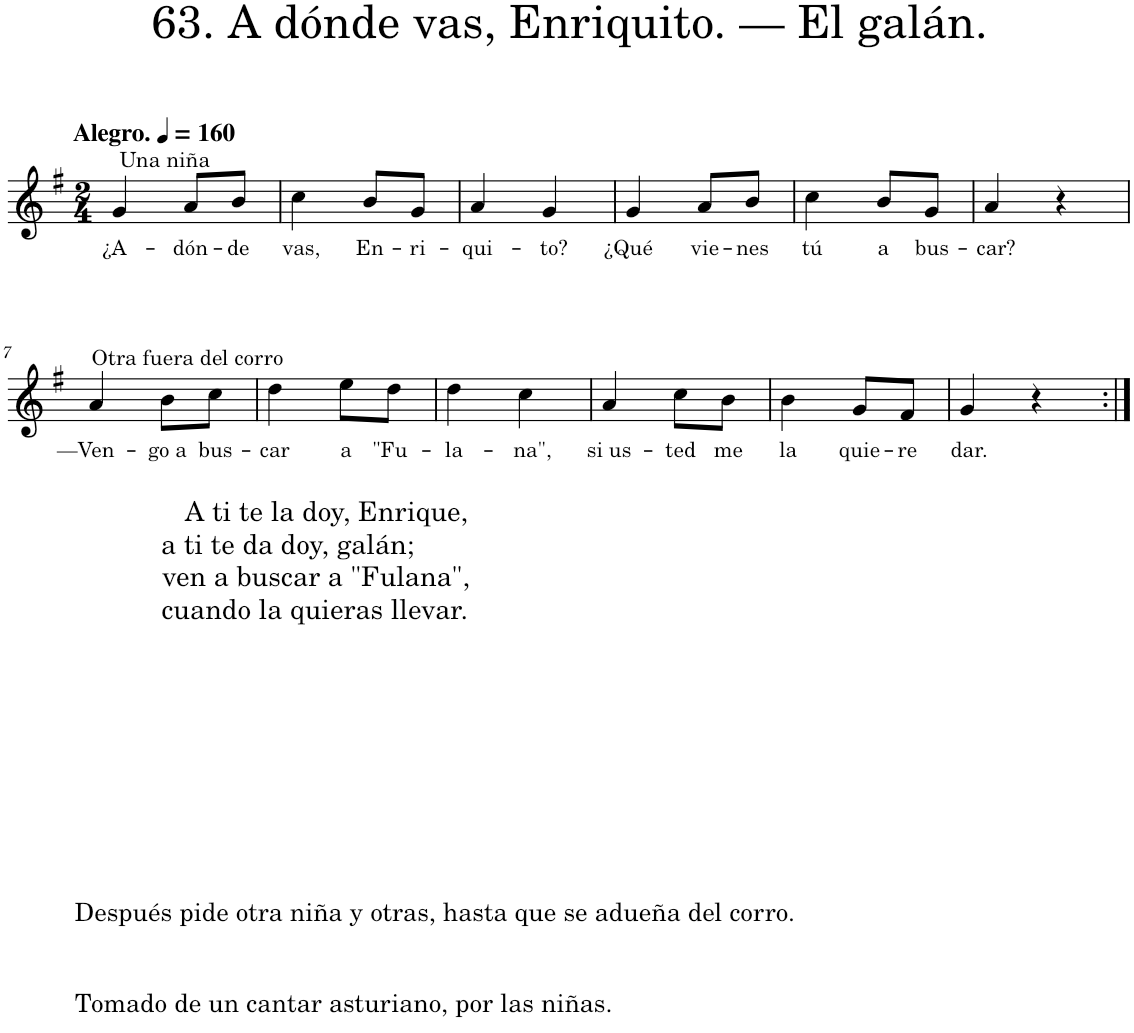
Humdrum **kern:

**kern	**text
*part1	*part1
*staff1	*staff1
*I"Piano	*
*I'Pno.	*
*clefG2	*
*k[f#]	*
*M2/4	*
*MM160	*
=1	=1
!LO:TX:a:B:t=Alegro.	!
!LO:TX:a:t=Una niña	!
!	!LO:LY:b
4g/	¿A-
!	!LO:LY:b
8a/L	-dón-
!	!LO:LY:b
8b/J	-de
=2	=2
!	!LO:LY:b
4cc\	vas,
!	!LO:LY:b
8b/L	En-
!	!LO:LY:b
8g/J	-ri-
=3	=3
!	!LO:LY:b
4a/	-qui-
!	!LO:LY:b
4g/	-to?
=4	=4
!	!LO:LY:b
4g/	¿Qué
!	!LO:LY:b
8a/L	vie-
!	!LO:LY:b
8b/J	-nes
=5	=5
!	!LO:LY:b
4cc\	tú
!	!LO:LY:b
8b/L	a
!	!LO:LY:b
8g/J	bus-
=6	=6
!	!LO:LY:b
4a/	-car?
4r	.
!!LO:LB:g=z
=7	=7
!LO:TX:b:t=Después pide otra niña y otras, hasta que se adueña del corro.	!
!LO:TX:b:t=Tomado de un cantar asturiano, por las niñas.	!
!LO:TX:a:t=Otra fuera del corro	!
!	!LO:LY:b
4a/	—Ven-
!LO:TX:b:t=A ti te la doy, Enrique,	!
!LO:TX:b:t=a ti te da doy, galán;	!
!LO:TX:b:t=ven a buscar a "Fulana",	!
!LO:TX:b:t=cuando la quieras llevar.	!
!	!LO:LY:b
8b\L	-go a
!	!LO:LY:b
8cc\J	bus-
=8	=8
!	!LO:LY:b
4dd\	-car
!	!LO:LY:b
8ee\L	a
!	!LO:LY:b
8dd\J	"Fu-
=9	=9
!	!LO:LY:b
4dd\	-la-
!	!LO:LY:b
4cc\	-na",
=10	=10
!	!LO:LY:b
4a/	si us-
!	!LO:LY:b
8cc\L	-ted
!	!LO:LY:b
8b\J	me
=11	=11
!	!LO:LY:b
4b\	la
!	!LO:LY:b
8g/L	quie-
!	!LO:LY:b
8f#/J	-re
=12	=12
!	!LO:LY:b
4g/	dar.
4r	.
=:|!	=:|!
*-	*-
